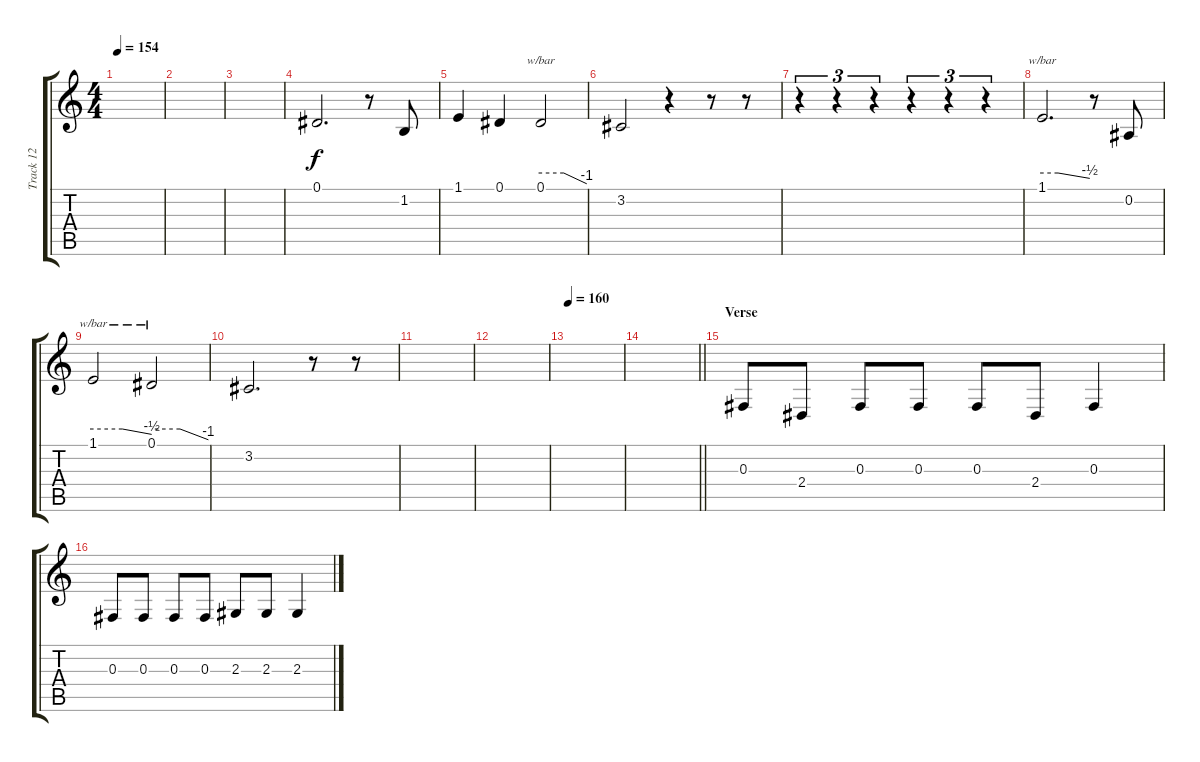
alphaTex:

\track ("Track 12" "Track 12") {instrument lead2sawtooth}
\staff {score tabs}
\tuning (Eb4 Bb3 Gb3 Db3 Ab2 Eb2) {hide}
\ts (4 4)
\tempo 154
\clef g2
\ks c
|
|
|
0.1.2{d} r.8 1.2.8 |
1.1.4 0.1.4 0.1.2{tbe (custom default 0 0 30 0 60 -4)} |
3.2.2 r.4 r.8 r.8 |
r.4{tu (3 2)} r.4{tu (3 2)} r.4{tu (3 2)} r.4{tu (3 2)} r.4{tu (3 2)} r.4{tu (3 2)} |
1.1.2{d tbe (custom default 0 0 20 0 60 -2)} r.8 0.2.8 |
1.1.2{tbe (custom default 0 0 30 0 60 -2)} 0.1.2{tbe (custom default 0 0 30 0 60 -4)} |
3.2.2{d} r.8 r.8 |
|
|
\tempo 160
|
\barLineRight lightlight
|
\section ("" "Verse")
0.3.8 2.4.8 0.3.8 0.3.8 0.3.8 2.4.8 0.3.4 |
0.3.8 0.3.8 0.3.8 0.3.8 2.3.8 2.3.8 2.3.4
